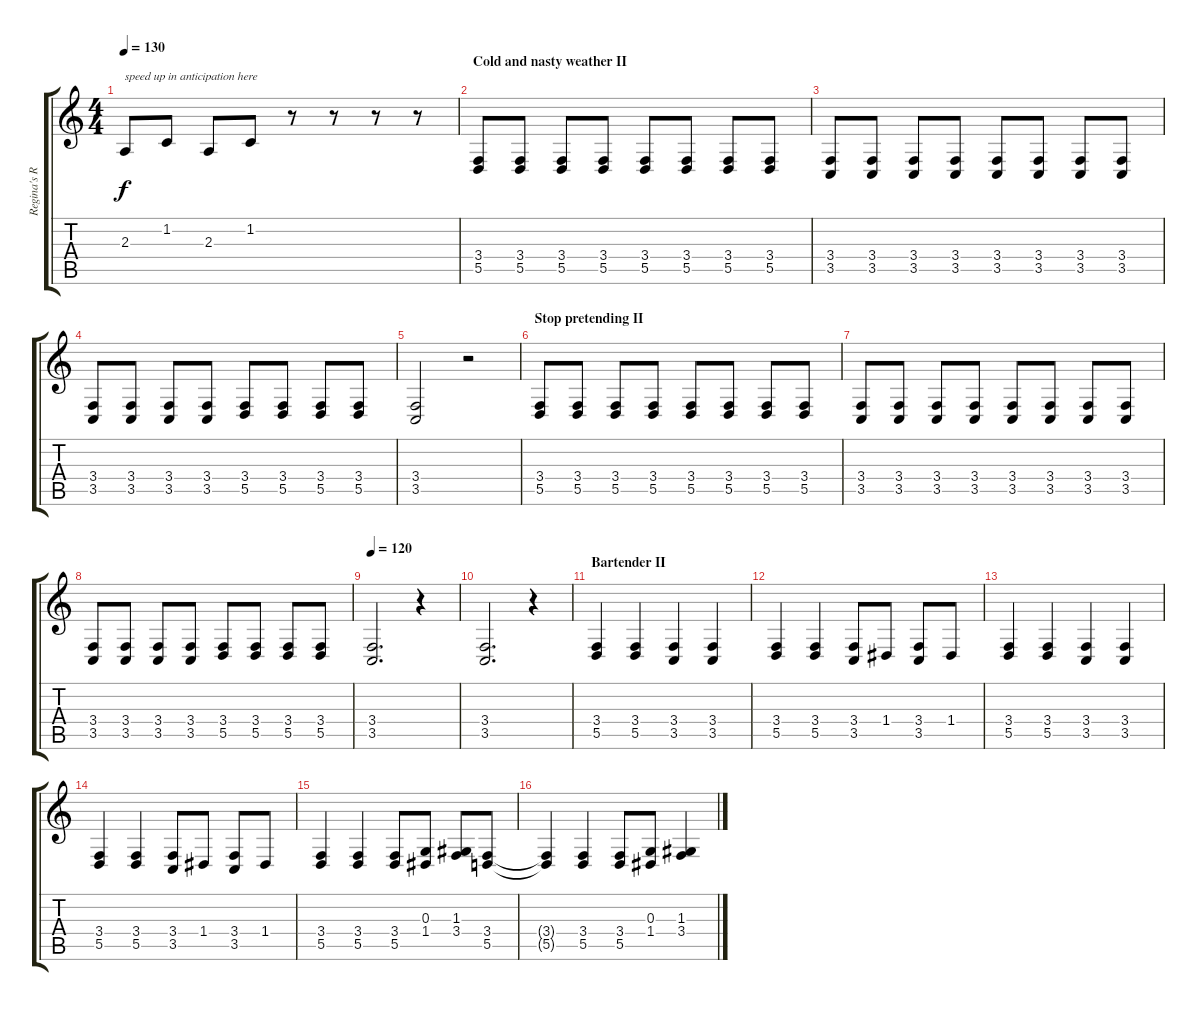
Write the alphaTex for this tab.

\track ("Regina's Right Hand" "Regina's R") {instrument brightacousticpiano}
\staff {score tabs}
\tuning (E4 B3 G3 D3 A2 E2) {hide}
\ts (4 4)
\tempo 130
\clef g2
\ks c
2.3{t}.8{txt "speed up in anticipation here" dy f} 1.2.8 2.3.8 1.2.8 r.8 r.8 r.8 r.8 |
\section ("" "Cold and nasty weather II")
(3.4 5.5).8 (3.4 5.5).8 (3.4 5.5).8 (3.4 5.5).8 (3.4 5.5).8 (3.4 5.5).8 (3.4 5.5).8 (3.4 5.5).8 |
(3.4 3.5).8 (3.4 3.5).8 (3.4 3.5).8 (3.4 3.5).8 (3.4 3.5).8 (3.4 3.5).8 (3.4 3.5).8 (3.4 3.5).8 |
(3.4 3.5).8 (3.4 3.5).8 (3.4 3.5).8 (3.4 3.5).8 (3.4 5.5).8 (3.4 5.5).8 (3.4 5.5).8 (3.4 5.5).8 |
(3.4 3.5).2 r.2 |
\section ("" "Stop pretending II")
(3.4 5.5).8 (3.4 5.5).8 (3.4 5.5).8 (3.4 5.5).8 (3.4 5.5).8 (3.4 5.5).8 (3.4 5.5).8 (3.4 5.5).8 |
(3.4 3.5).8 (3.4 3.5).8 (3.4 3.5).8 (3.4 3.5).8 (3.4 3.5).8 (3.4 3.5).8 (3.4 3.5).8 (3.4 3.5).8 |
(3.4 3.5).8 (3.4 3.5).8 (3.4 3.5).8 (3.4 3.5).8 (3.4 5.5).8 (3.4 5.5).8 (3.4 5.5).8 (3.4 5.5).8 |
\tempo 120
(3.4 3.5).2{d} r.4 |
(3.4 3.5).2{d} r.4 |
\section ("" "Bartender II")
(3.4 5.5).4 (3.4 5.5).4 (3.4 3.5).4 (3.4 3.5).4 |
(3.4 5.5).4 (3.4 5.5).4 (3.4 3.5).8 1.4.8 (3.4 3.5).8 1.4.8 |
(3.4 5.5).4 (3.4 5.5).4 (3.4 3.5).4 (3.4 3.5).4 |
(3.4 5.5).4 (3.4 5.5).4 (3.4 3.5).8 1.4.8 (3.4 3.5).8 1.4.8 |
(3.4 5.5).4 (3.4 5.5).4 (3.4 5.5).8 (0.3 1.4).8 (1.3 3.4).8 (3.4 5.5).8 |
(3.4{t} 5.5{t}).4 (3.4 5.5).4 (3.4 5.5).8 (0.3 1.4).8 (1.3 3.4).4
